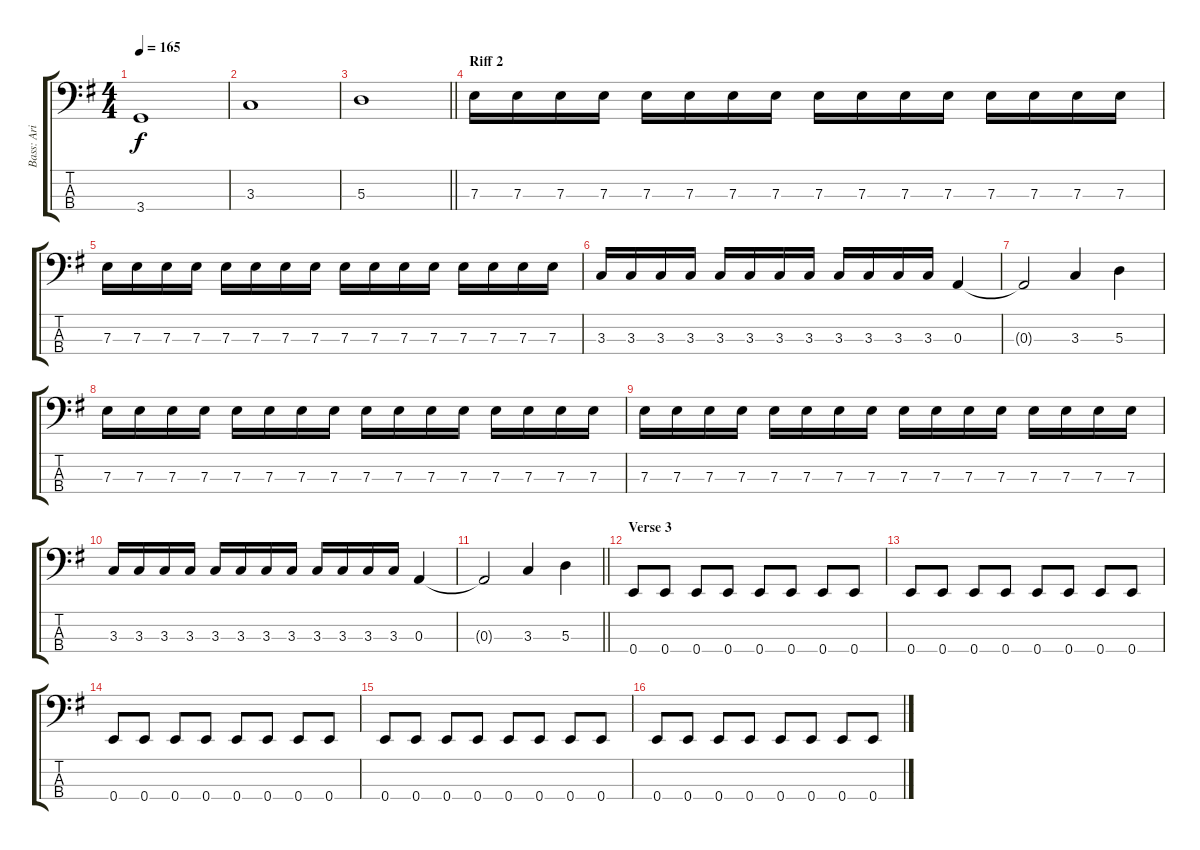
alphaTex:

\track ("Bass: Ari Katajamäki" "Bass: Ari ") {instrument electricbassfinger}
\staff {score tabs}
\tuning (G2 D2 A1 E1) {hide}
\ts (4 4)
\tempo 165
\clef f4
\ks eminor
3.4.1{dy f} |
3.3.1 |
\barLineRight lightlight
5.3.1 |
\section ("" "Riff 2")
7.3.16 7.3.16 7.3.16 7.3.16 7.3.16 7.3.16 7.3.16 7.3.16 7.3.16 7.3.16 7.3.16 7.3.16 7.3.16 7.3.16 7.3.16 7.3.16 |
7.3.16 7.3.16 7.3.16 7.3.16 7.3.16 7.3.16 7.3.16 7.3.16 7.3.16 7.3.16 7.3.16 7.3.16 7.3.16 7.3.16 7.3.16 7.3.16 |
3.3.16 3.3.16 3.3.16 3.3.16 3.3.16 3.3.16 3.3.16 3.3.16 3.3.16 3.3.16 3.3.16 3.3.16 0.3.4 |
0.3{t}.2 3.3.4 5.3.4 |
7.3.16 7.3.16 7.3.16 7.3.16 7.3.16 7.3.16 7.3.16 7.3.16 7.3.16 7.3.16 7.3.16 7.3.16 7.3.16 7.3.16 7.3.16 7.3.16 |
7.3.16 7.3.16 7.3.16 7.3.16 7.3.16 7.3.16 7.3.16 7.3.16 7.3.16 7.3.16 7.3.16 7.3.16 7.3.16 7.3.16 7.3.16 7.3.16 |
3.3.16 3.3.16 3.3.16 3.3.16 3.3.16 3.3.16 3.3.16 3.3.16 3.3.16 3.3.16 3.3.16 3.3.16 0.3.4 |
\barLineRight lightlight
0.3{t}.2 3.3.4 5.3.4 |
\section ("" "Verse 3")
0.4.8 0.4.8 0.4.8 0.4.8 0.4.8 0.4.8 0.4.8 0.4.8 |
0.4.8 0.4.8 0.4.8 0.4.8 0.4.8 0.4.8 0.4.8 0.4.8 |
0.4.8 0.4.8 0.4.8 0.4.8 0.4.8 0.4.8 0.4.8 0.4.8 |
0.4.8 0.4.8 0.4.8 0.4.8 0.4.8 0.4.8 0.4.8 0.4.8 |
0.4.8 0.4.8 0.4.8 0.4.8 0.4.8 0.4.8 0.4.8 0.4.8
